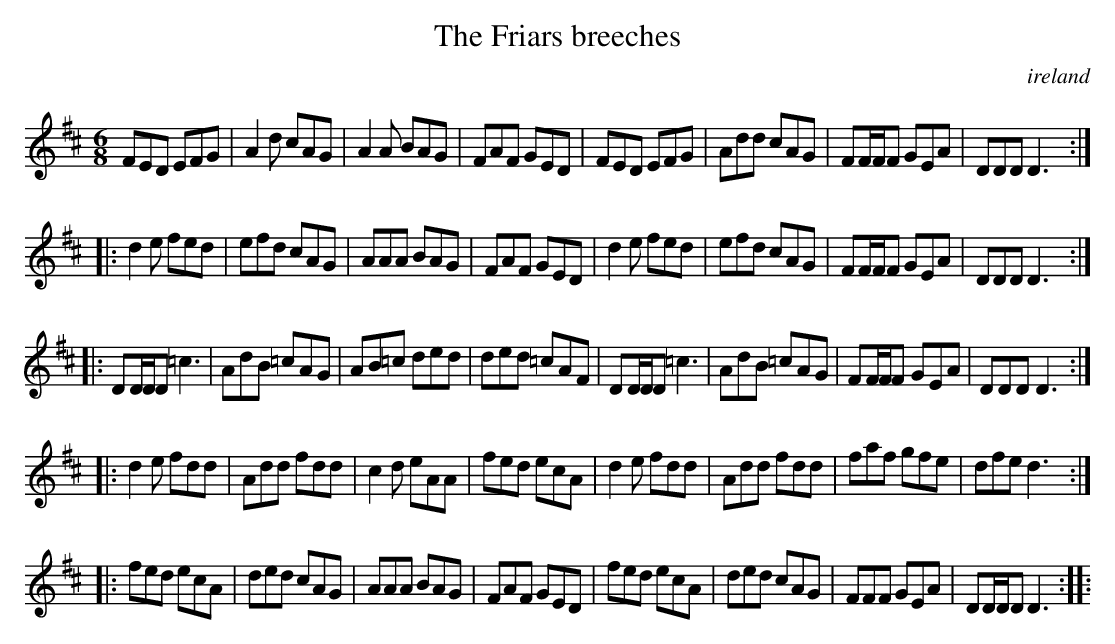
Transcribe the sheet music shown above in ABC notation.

X:1
T:Friars breeches, The
O:ireland
M:6/8
K:D
FED EFG|A2d cAG|A2A BAG|FAF GED|\
FED EFG|Add cAG|FF/F/F GEA|DDD D3::
d2e fed|efd cAG|AAA BAG|FAF GED|\
d2e fed|efd cAG|FF/F/F GEA|DDD D3::
DD/D/D =c3|AdB =cAG|AB=c ded|ded =cAF|\
DD/D/D =c3|AdB =cAG|FF/F/F GEA|DDD D3::
d2e fdd|Add fdd|c2d eAA|fed ecA|\
d2e fdd|Add fdd|faf gfe|dfe d3::
fed ecA|ded cAG|AAA BAG|FAF GED|\
fed ecA|ded cAG|FFF GEA|DD/D/D D3::
